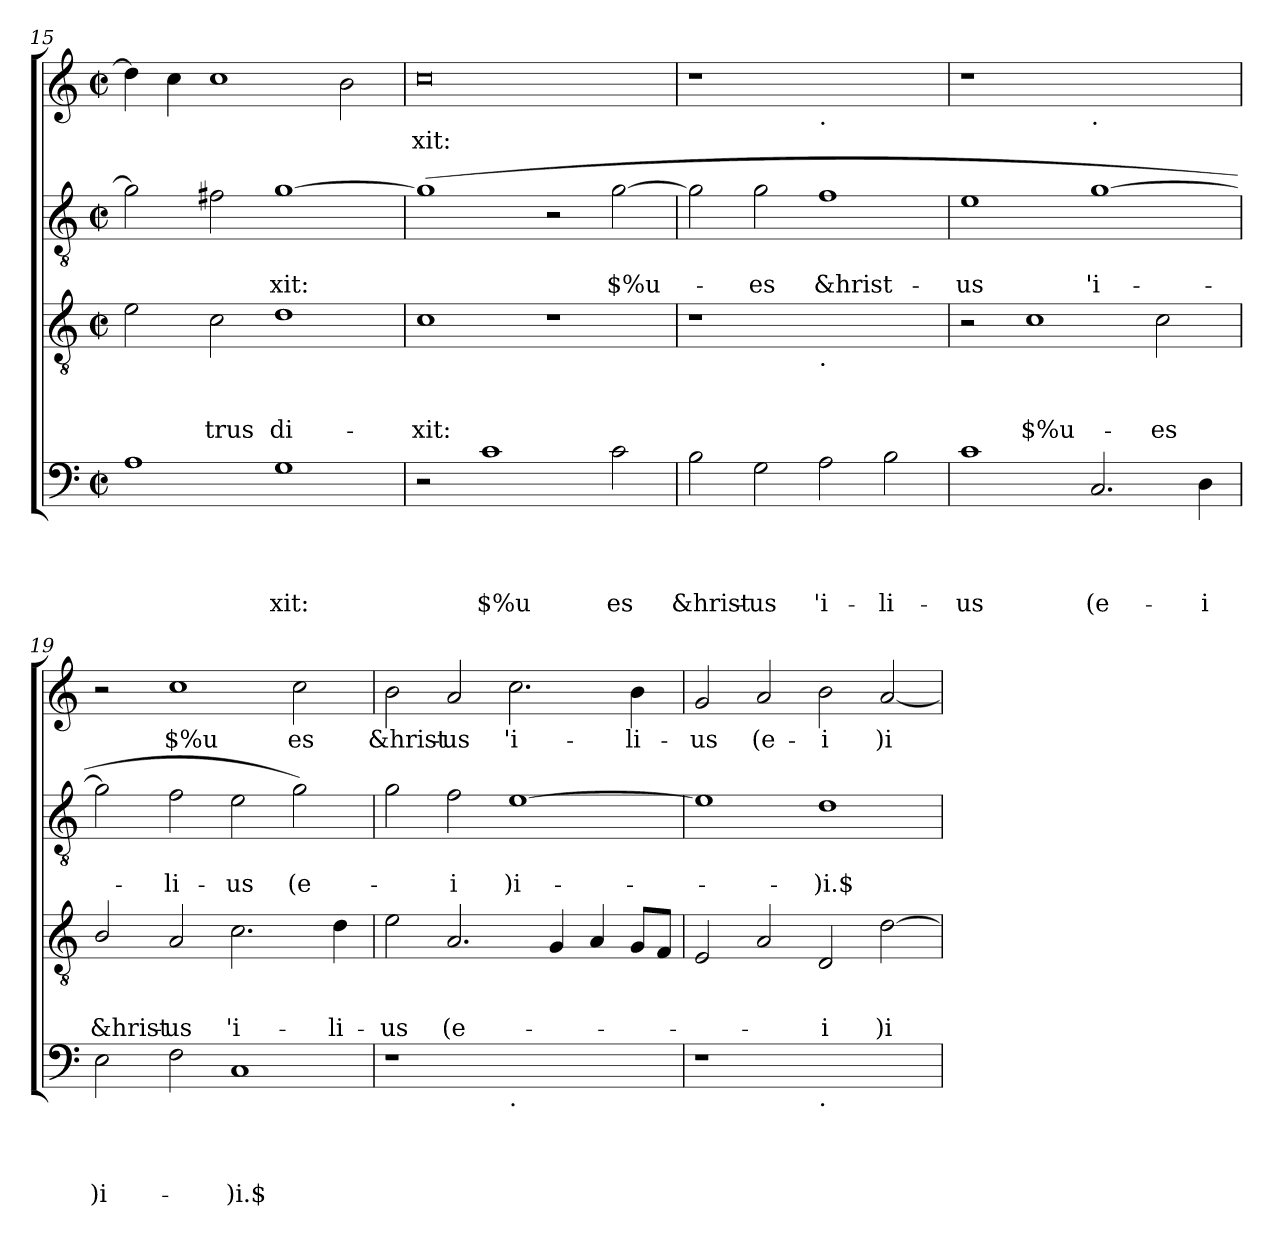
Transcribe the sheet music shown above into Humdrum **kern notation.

**kern	**text	**text	**text	**text	**kern	**text	**text	**text	**kern	**text	**text	**kern	**text
*part4	*part4	*part4	*part4	*part4	*part3	*part3	*part3	*part3	*part2	*part2	*part2	*part1	*part1
*staff4	*staff4	*staff4	*staff4	*staff4	*staff3	*staff3	*staff3	*staff3	*staff2	*staff2	*staff2	*staff1	*staff1
*clefF4	*	*	*	*	*clefGv2	*	*	*	*clefGv2	*	*	*clefG2	*
*k[]	*	*	*	*	*k[]	*	*	*	*k[]	*	*	*k[]	*
*C:	*	*	*	*	*C:	*	*	*	*C:	*	*	*C:	*
*M2/2	*	*	*	*	*M2/2	*	*	*	*M2/2	*	*	*M2/2	*
*met(c|)	*	*	*	*	*met(c|)	*	*	*	*met(c|)	*	*	*met(c|)	*
=15	=15	=15	=15	=15	=15	=15	=15	=15	=15	=15	=15	=15	=15
1A	.	.	.	.	2e\	.	.	.	2g\]	.	.	4dd\]	.
.	.	.	.	.	.	.	.	.	.	.	.	4cc\	.
!	!	!	!	!	!	!	!	!LO:LY:b	!	!	!	!	!
.	.	.	.	.	2c\	.	.	-trus	2f#X\	.	.	1cc	.
!	!	!	!	!LO:LY:b	!	!	!	!LO:LY:b	!	!	!LO:LY:b	!	!
1G	.	.	.	-xit:	1d	.	.	di-	[>1g	.	-xit:	.	.
.	.	.	.	.	.	.	.	.	.	.	.	2b\	.
!!LO:PB:g=z
=16	=16	=16	=16	=16	=16	=16	=16	=16	=16	=16	=16	=16	=16
!	!	!	!	!	!	!	!	!LO:LY:b	!	!	!	!	!LO:LY:b
2r	.	.	.	.	1c	.	.	-xit:	(<1g]	.	.	0cc	-xit:
!	!	!	!	!LO:LY:b	!	!	!	!	!	!	!	!	!
1c	.	.	.	$%u	.	.	.	.	.	.	.	.	.
.	.	.	.	.	1r	.	.	.	2r	.	.	.	.
!	!	!	!	!LO:LY:b	!	!	!	!	!	!	!LO:LY:b	!	!
2c\	.	.	.	es	.	.	.	.	[>2g\	.	$%u-	.	.
=17	=17	=17	=17	=17	=17	=17	=17	=17	=17	=17	=17	=17	=17
!	!	!	!	!LO:LY:b	!	!	!	!	!	!	!	!	!
2B\	.	.	.	&hrist-	1r	.	.	.	2g\]	.	.	1r	.
!	!	!	!	!LO:LY:b	!	!	!	!	!	!	!LO:LY:b	!	!
2G\	.	.	.	-us	.	.	.	.	2g\	.	-es	.	.
!	!	!	!	!	!	!	!	!	!	!	!	!LO:TX:b:t=.	!
!	!	!	!	!	!LO:TX:b:t=.	!	!	!	!	!	!	!	!
!	!	!	!	!LO:LY:b	!	!	!	!	!	!	!LO:LY:b	!	!
2A\	.	.	.	'i-	1ryy	.	.	.	1f	.	&hrist-	1ryy	.
!	!	!	!	!LO:LY:b	!	!	!	!	!	!	!	!	!
2B\	.	.	.	-li-	.	.	.	.	.	.	.	.	.
=18	=18	=18	=18	=18	=18	=18	=18	=18	=18	=18	=18	=18	=18
!	!	!	!	!LO:LY:b	!	!	!	!	!	!	!LO:LY:b	!	!
1c	.	.	.	-us	2r	.	.	.	1e	.	-us	1r	.
!	!	!	!	!	!	!	!	!LO:LY:b	!	!	!	!	!
.	.	.	.	.	1c	.	.	$%u-	.	.	.	.	.
!	!	!	!	!	!	!	!	!	!	!	!	!LO:TX:b:t=.	!
!	!	!	!	!LO:LY:b	!	!	!	!	!	!	!LO:LY:b	!	!
2.C/	.	.	.	(e-	.	.	.	.	[>1g	.	'i-	1ryy	.
!	!	!	!	!	!	!	!	!LO:LY:b	!	!	!	!	!
.	.	.	.	.	2c\	.	.	-es	.	.	.	.	.
!	!	!	!	!LO:LY:b	!	!	!	!	!	!	!	!	!
4D\	.	.	.	-i	.	.	.	.	.	.	.	.	.
=19	=19	=19	=19	=19	=19	=19	=19	=19	=19	=19	=19	=19	=19
!	!	!	!	!LO:LY:b	!	!	!	!LO:LY:b	!	!	!	!	!
2E\	.	.	.	)i-	2B/	.	.	&hrist-	2g\]	.	.	2r	.
!	!	!	!	!	!	!	!	!LO:LY:b	!	!	!LO:LY:b	!	!LO:LY:b
2F\	.	.	.	.	2A/	.	.	-us	2f\	.	-li-	1cc	$%u
!	!	!	!	!LO:LY:b	!	!	!	!LO:LY:b	!	!	!LO:LY:b	!	!
1C	.	.	.	-)i.$	2.c\	.	.	'i-	2e\	.	-us	.	.
!	!	!	!	!	!	!	!	!	!	!	!LO:LY:b	!	!LO:LY:b
.	.	.	.	.	.	.	.	.	2g\)	.	(e-	2cc\	es
!	!	!	!	!	!	!	!	!LO:LY:b	!	!	!	!	!
.	.	.	.	.	4d\	.	.	-li-	.	.	.	.	.
!!LO:LB:g=z
=20	=20	=20	=20	=20	=20	=20	=20	=20	=20	=20	=20	=20	=20
!	!	!	!	!	!	!	!	!LO:LY:b	!	!	!	!	!LO:LY:b
1r	.	.	.	.	2e\	.	.	-us	2g\	.	.	2b\	&hrist-
!	!	!	!	!	!	!	!	!LO:LY:b	!	!	!LO:LY:b	!	!LO:LY:b
.	.	.	.	.	2.A/	.	.	(e-	2f\	.	-i	2a/	-us
!LO:TX:b:t=.	!	!	!	!	!	!	!	!	!	!	!	!	!
!	!	!	!	!	!	!	!	!	!	!	!LO:LY:b	!	!LO:LY:b
1ryy	.	.	.	.	.	.	.	.	[>1e	.	)i-	2.cc\	'i-
.	.	.	.	.	4G/	.	.	.	.	.	.	.	.
.	.	.	.	.	4A/	.	.	.	.	.	.	.	.
!	!	!	!	!	!	!	!	!	!	!	!	!	!LO:LY:b
.	.	.	.	.	8G/L	.	.	.	.	.	.	4b\	-li-
.	.	.	.	.	8F/J	.	.	.	.	.	.	.	.
=21	=21	=21	=21	=21	=21	=21	=21	=21	=21	=21	=21	=21	=21
!	!	!	!	!	!	!	!	!	!	!	!	!	!LO:LY:b
1r	.	.	.	.	2E/	.	.	.	1e]	.	.	2g/	-us
!	!	!	!	!	!	!	!	!	!	!	!	!	!LO:LY:b
.	.	.	.	.	2A/	.	.	.	.	.	.	2a/	(e-
!LO:TX:b:t=.	!	!	!	!	!	!	!	!	!	!	!	!	!
!	!	!	!	!	!	!	!	!LO:LY:b	!	!	!LO:LY:b	!	!LO:LY:b
1ryy	.	.	.	.	2D/	.	.	-i	1d	.	-)i.$	2b\	-i
!	!	!	!	!	!	!	!	!LO:LY:b	!	!	!	!	!LO:LY:b
.	.	.	.	.	[>2d\	.	.	)i-	.	.	.	[<2a/	)i-
=	=	=	=	=	=	=	=	=	=	=	=	=	=
*-	*-	*-	*-	*-	*-	*-	*-	*-	*-	*-	*-	*-	*-
